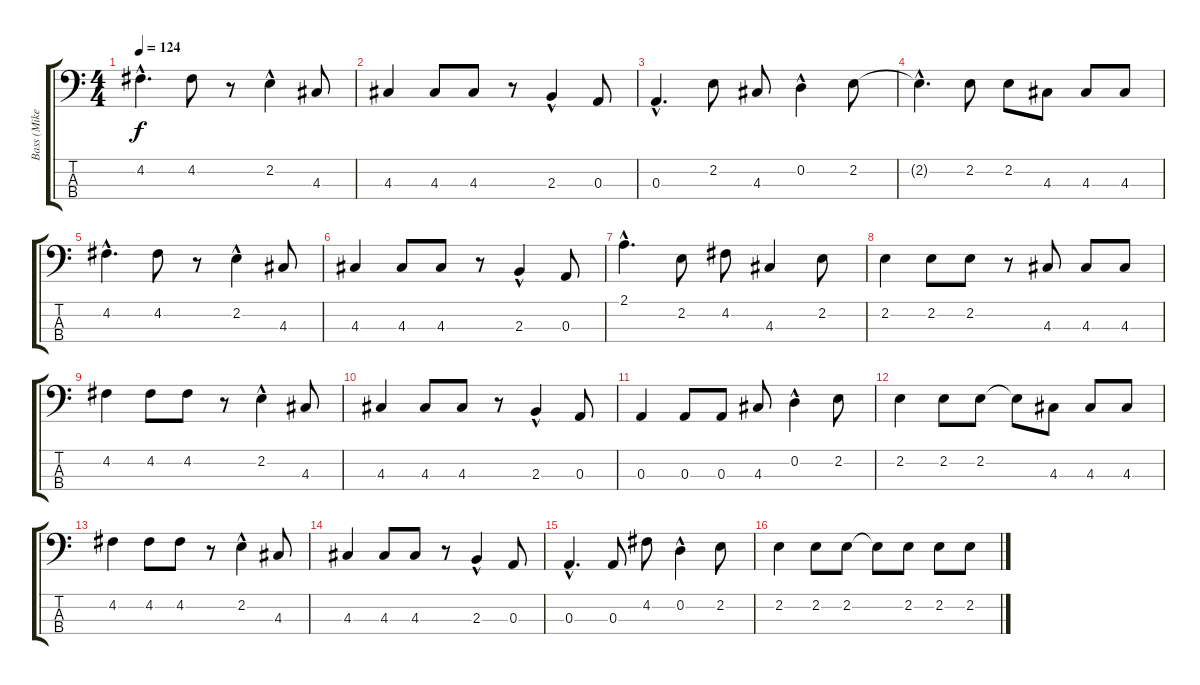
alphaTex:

\track ("Bass (Mike Mills)" "Bass (Mike") {instrument electricbasspick}
\staff {score tabs}
\tuning (G2 D2 A1 E1) {hide}
\ts (4 4)
\tempo 124
\clef f4
\ks c
4.2{hac}.4{d dy f} 4.2.8 r.8 2.2{hac}.4 4.3.8 |
4.3.4 4.3.8 4.3.8 r.8 2.3{hac}.4 0.3.8 |
0.3{hac}.4{d} 2.2.8 4.3.8 0.2{hac}.4 2.2.8 |
2.2{hac t}.4{d} 2.2.8 2.2.8 4.3.8 4.3.8 4.3.8 |
4.2{hac}.4{d} 4.2.8 r.8 2.2{hac}.4 4.3.8 |
4.3.4 4.3.8 4.3.8 r.8 2.3{hac}.4 0.3.8 |
2.1{hac}.4{d} 2.2.8 4.2.8 4.3.4 2.2.8 |
2.2.4 2.2.8 2.2.8 r.8 4.3.8 4.3.8 4.3.8 |
4.2.4 4.2.8 4.2.8 r.8 2.2{hac}.4 4.3.8 |
4.3.4 4.3.8 4.3.8 r.8 2.3{hac}.4 0.3.8 |
0.3.4 0.3.8 0.3.8 4.3.8 0.2{hac}.4 2.2.8 |
2.2.4 2.2.8 2.2.8 2.2{t}.8 4.3.8 4.3.8 4.3.8 |
4.2.4 4.2.8 4.2.8 r.8 2.2{hac}.4 4.3.8 |
4.3.4 4.3.8 4.3.8 r.8 2.3{hac}.4 0.3.8 |
0.3{hac}.4{d} 0.3.8 4.2.8 0.2{hac}.4 2.2.8 |
2.2.4 2.2.8 2.2.8 2.2{t}.8 2.2.8 2.2.8 2.2.8
